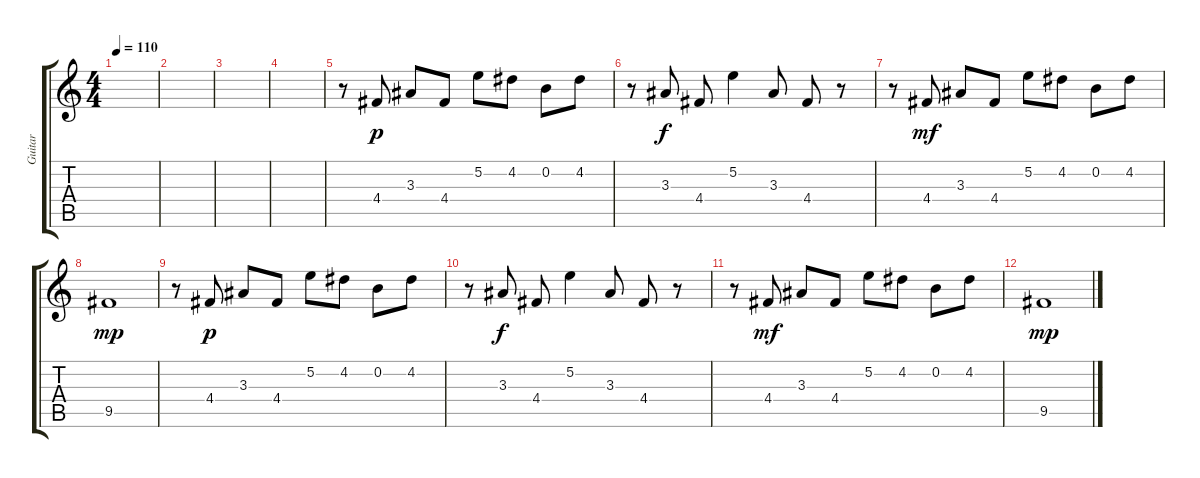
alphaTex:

\track ("Guitar" "Guitar") {instrument distortionguitar}
\staff {score tabs}
\tuning (E4 B3 G3 D3 A2 E2) {hide}
\ts (4 4)
\tempo 110
\clef g2
\ks c
|
|
|
|
r.8 4.4.8{dy p} 3.3.8 4.4.8 5.2.8 4.2.8 0.2.8 4.2.8 |
r.8 3.3.8{dy f} 4.4.8 5.2.4 3.3.8 4.4.8 r.8 |
r.8 4.4.8{dy mf} 3.3.8 4.4.8 5.2.8 4.2.8 0.2.8 4.2.8 |
9.5.1{dy mp} |
r.8 4.4.8{dy p} 3.3.8 4.4.8 5.2.8 4.2.8 0.2.8 4.2.8 |
r.8 3.3.8{dy f} 4.4.8 5.2.4 3.3.8 4.4.8 r.8 |
r.8 4.4.8{dy mf} 3.3.8 4.4.8 5.2.8 4.2.8 0.2.8 4.2.8 |
9.5.1{dy mp}
